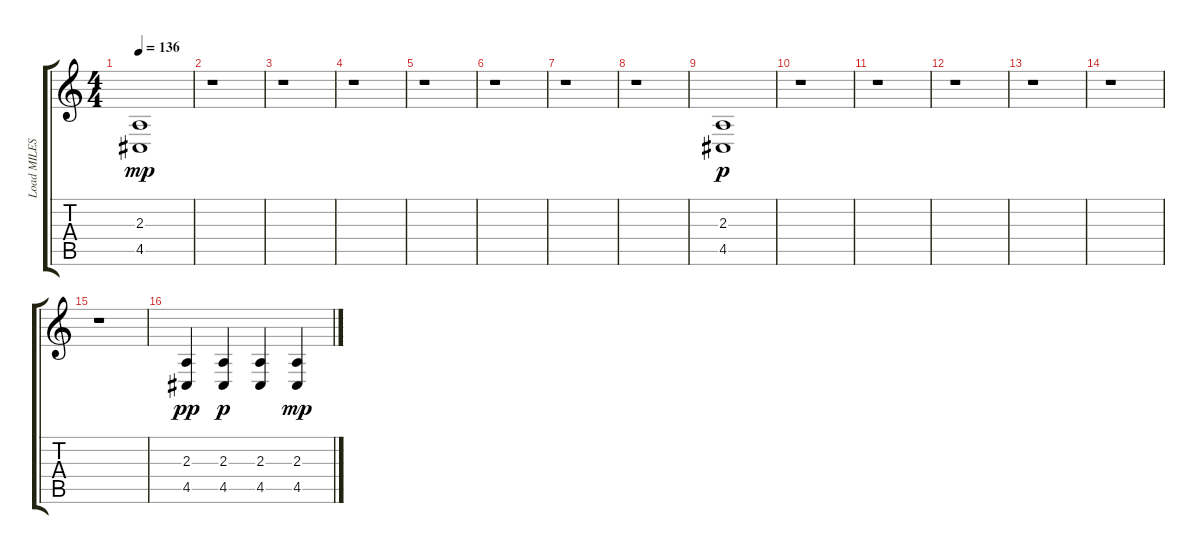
\track ("Load MILES.SBK SoundFont as Bank #1" "Load MILES") {instrument seashore}
\staff {score tabs}
\tuning (E4 B3 G3 D3 A2 E2) {hide}
\ts (4 4)
\tempo 136
\clef g2
\ks c
(2.3 4.5).1{dy mp} |
r.1 |
r.1 |
r.1 |
r.1 |
r.1 |
r.1 |
r.1 |
(2.3 4.5).1{dy p} |
r.1 |
r.1 |
r.1 |
r.1 |
r.1 |
r.1 |
(2.3 4.5).4{dy pp} (2.3 4.5).4{dy p} (2.3 4.5).4 (2.3 4.5).4{dy mp}
